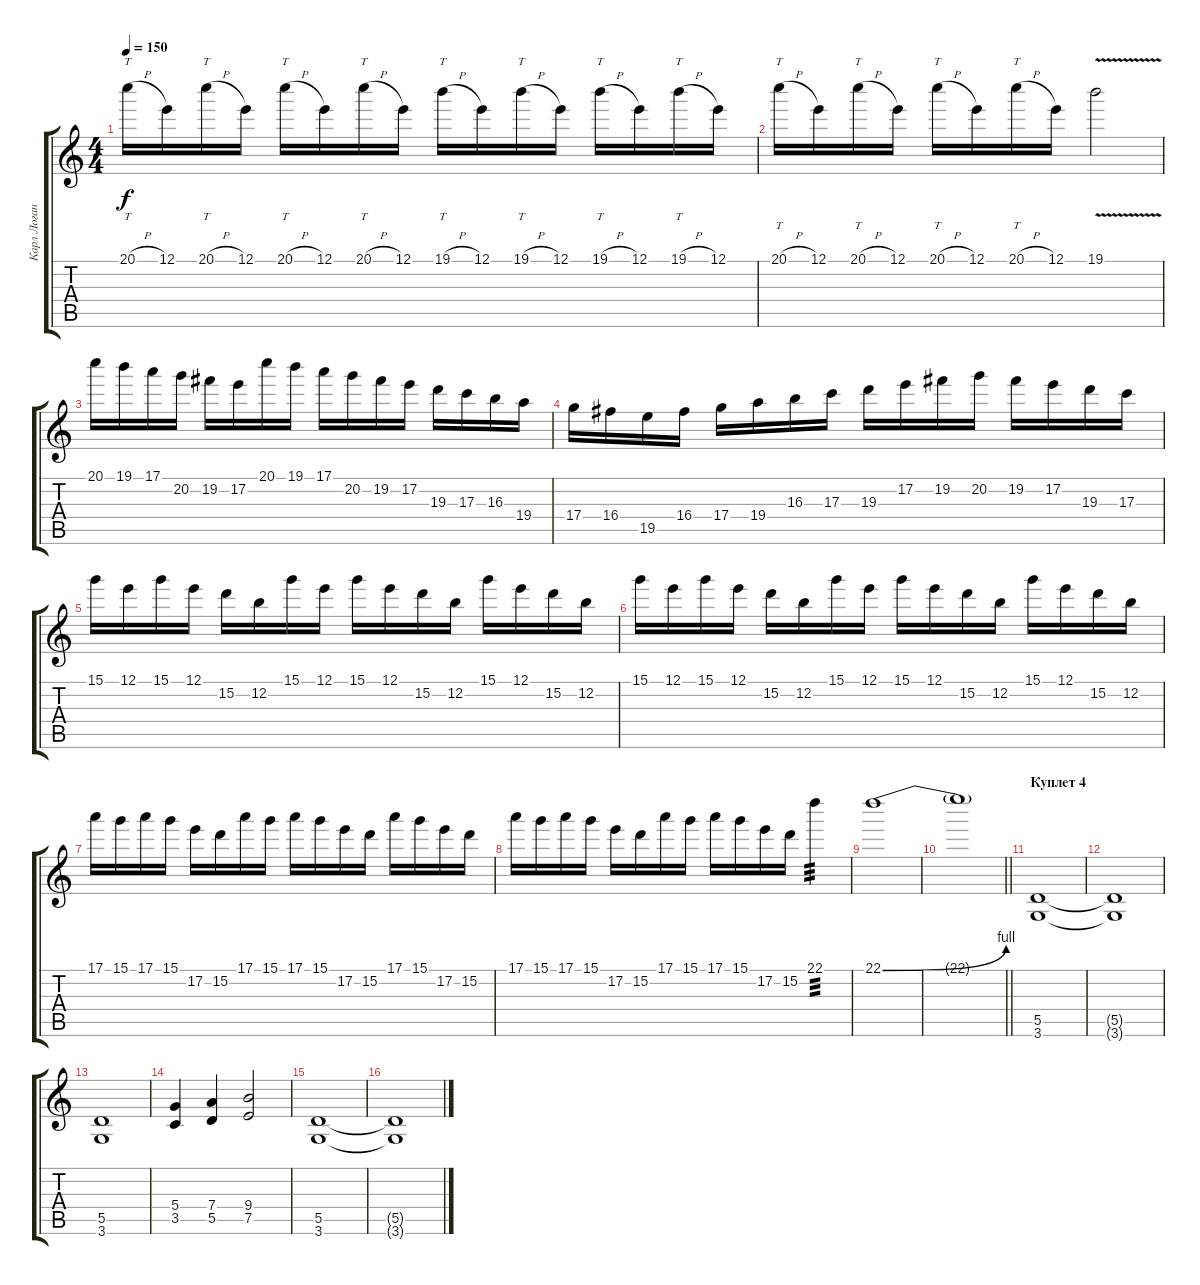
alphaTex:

\track ("Карл Логан" "Карл Логан") {instrument distortionguitar}
\staff {score tabs}
\tuning (E4 B3 G3 D3 A2 E2) {hide}
\ts (4 4)
\tempo 150
\clef g2
\ks c
20.1{h}.16{tt dy f} 12.1.16 20.1{h}.16{tt} 12.1.16 20.1{h}.16{tt} 12.1.16 20.1{h}.16{tt} 12.1.16 19.1{h}.16{tt} 12.1.16 19.1{h}.16{tt} 12.1.16 19.1{h}.16{tt} 12.1.16 19.1{h}.16{tt} 12.1.16 |
20.1{h}.16{tt} 12.1.16 20.1{h}.16{tt} 12.1.16 20.1{h}.16{tt} 12.1.16 20.1{h}.16{tt} 12.1.16 19.1{v}.2 |
20.1.16 19.1.16 17.1.16 20.2.16 19.2.16 17.2.16 20.1.16 19.1.16 17.1.16 20.2.16 19.2.16 17.2.16 19.3.16 17.3.16 16.3.16 19.4.16 |
17.4.16 16.4.16 19.5.16 16.4.16 17.4.16 19.4.16 16.3.16 17.3.16 19.3.16 17.2.16 19.2.16 20.2.16 19.2.16 17.2.16 19.3.16 17.3.16 |
15.1.16 12.1.16 15.1.16 12.1.16 15.2.16 12.2.16 15.1.16 12.1.16 15.1.16 12.1.16 15.2.16 12.2.16 15.1.16 12.1.16 15.2.16 12.2.16 |
15.1.16 12.1.16 15.1.16 12.1.16 15.2.16 12.2.16 15.1.16 12.1.16 15.1.16 12.1.16 15.2.16 12.2.16 15.1.16 12.1.16 15.2.16 12.2.16 |
17.1.16 15.1.16 17.1.16 15.1.16 17.2.16 15.2.16 17.1.16 15.1.16 17.1.16 15.1.16 17.2.16 15.2.16 17.1.16 15.1.16 17.2.16 15.2.16 |
17.1.16 15.1.16 17.1.16 15.1.16 17.2.16 15.2.16 17.1.16 15.1.16 17.1.16 15.1.16 17.2.16 15.2.16 22.1.4{tp 3} |
22.1{be (bend 0 0 60 4)}.1 |
\barLineRight lightlight
22.1{t}.1 |
\section ("" "Куплет 4")
(5.5 3.6).1 |
(5.5{t} 3.6{t}).1 |
(5.5 3.6).1 |
(5.4 3.5).4 (7.4 5.5).4 (9.4 7.5).2 |
(5.5 3.6).1 |
(5.5{t} 3.6{t}).1
